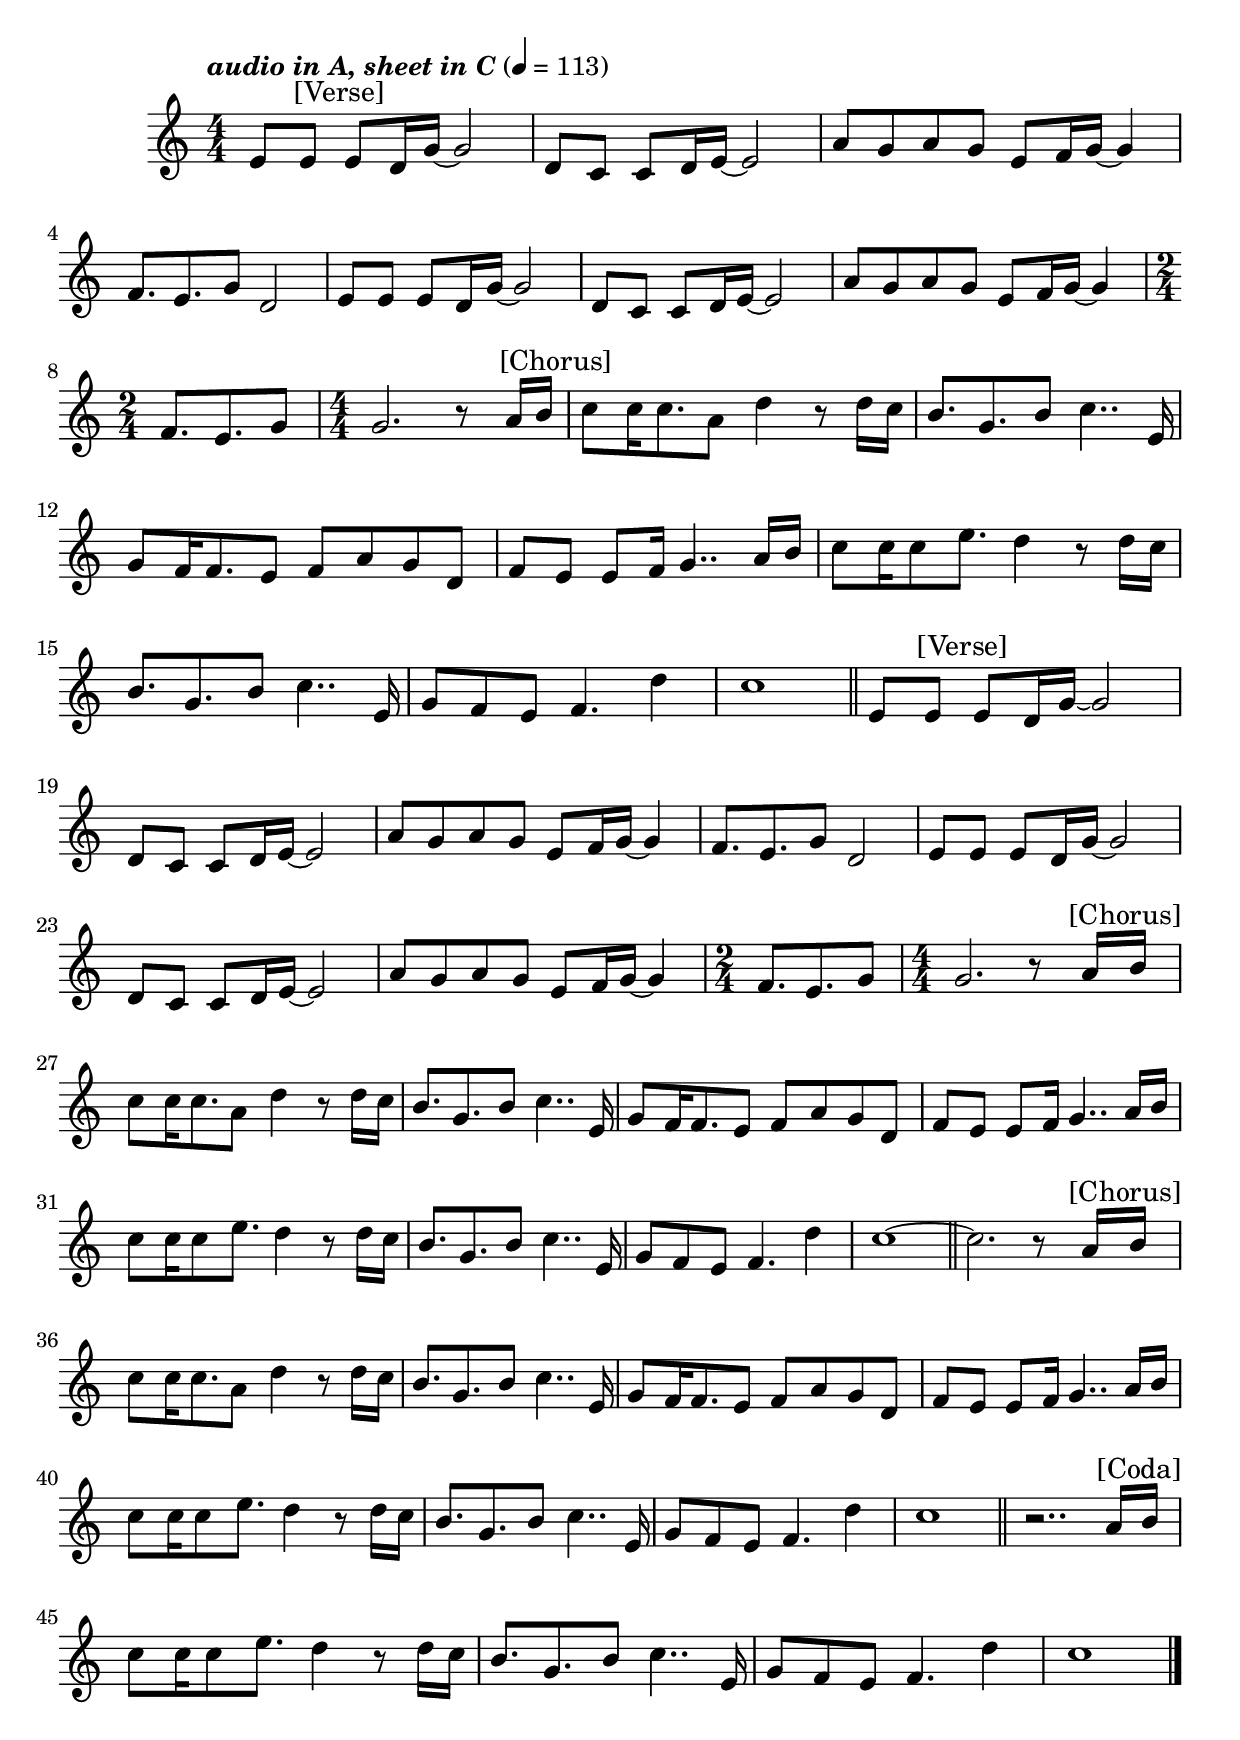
\version "2.24.0"

\include "../../ly.preamble.ly"

%%%%%%%%%%%%%%%%%%%%%%%%%%%%%%%% xxxxxx private %%%%%%%%%%%%%%%%%%%%%%%%%%%%%%%%


euznwh = {
  
  e8 e d16 g16~2 | d8 c c d16 e16~2 |

  | a8 g a g e f16 g16~4 |

}

qmhzaz = { a16 b | c8 c16 }

weeiwh = { d4 r8 d16 c | b8. g b8 c4.. e,16 | g8 }

cpysfw = { f8 e f4. d'4 | }

%%%%%%%%%%%%%%%%%%%%%%%%%%%%%%%%   xxxx public  %%%%%%%%%%%%%%%%%%%%%%%%%%%%%%%%

tjui = {
  \textMark "[Verse]" \euznwh |           f8. e g8   d2 |
  e8                  \euznwh | \time 2/4 f8. e g8   | \time 4/4 g2.
}

jrwz = {

  r8 \textMark "[Chorus]" \qmhzaz c8. a8 \weeiwh f16 f8. e8

  f a g d | f8 e e f16 g4.. \qmhzaz c8 e8. \weeiwh

  \cpysfw |

}

yner = { \textMark "[Coda]" \qmhzaz c8 e8. \weeiwh \cpysfw | c1 | }

all = {

  | e8  \tjui \jrwz | c1  | \section |

  | e,8 \tjui \jrwz | c1~ | \section |  2.

  \jrwz         | c1  | \section | r2.. \yner \bar "|."

}


speed = { \tempo \markup \italic "audio in A, sheet in C" 4 = 113 }
% speed = { \tempo \markup \italic "audio in A, sheet in C" 4 = 72 }

% https://lilypond.org/doc/v2.24/Documentation/notation/techniques-specific-to-lyrics#lyrics-and-repeats
% http://www.christianstudy.com/data/hymns/text/c3382.html
% lrc = \lyricmode {
%   \override Lyrics.LyricText.font-name = \clgtqs
%   \override Lyrics.LyricText.font-size = \tthzwk
%   你 是 我
%   <<
%     { 喜 樂 泉 源 你 使 我 歡 欣 跳 躍 你 使 我 自 由 飛 翔 不 再 被 罪 惡 捆 綁 }
%     \new Lyrics {
%       % \set associatedVoice = "melody"
%       \override Lyrics.LyricText.font-name = \clgtqs
%       \override Lyrics.LyricText.font-size = \tthzwk
%       永 生 盼 望 你 愛 有 無 比 力 量 從 今 時 直 到 永 遠 你 應 許 不 會 改 變
%     }
%   >>
%   你 是 我 \skip 2
%   你 的 寶 血 有 能 力 能 醫 治 一 切 的 傷 口
%   你 的 復 活 能 改 變 一 切 的 咒 詛 成 為 祝 福
%   我 們 要 高 舉

%   <<
%     { 你 聖 名 你 配 得 所 有 最 大 的 讚 美 我 們 要 用 全 心 }
%     \new Lyrics {
%       \override Lyrics.LyricText.font-name = \clgtqs
%       \override Lyrics.LyricText.font-size = \tthzwk
%       你 來 臨 願 你 來 設 立 寶 座 在 這 裡 我 們 要 張 開 口
%     }
%   >>

%   和 全 意 來 敬 拜 你 我 們 要 歡 迎

%   不 停 讚 美 你
% }

\score {

  \new Staff \relative c' {

    \speed
    \clef "treble"
    \key c \major

    \numericTimeSignature \time 4/4
    \all

    % <<
      % \new Voice = "melody" \main
      % \new Lyrics \lyricsto "melody" \lrc
    % >>

  }

  \layout { }

}

\score {
  \new Staff {
    \speed
    \transpose c a \relative {
      % e:7
      \transpose c c, \chordmode { | c2 f g:7 | \invertChords 1 c | }
      \all
    }
  }
  \midi { }
}
